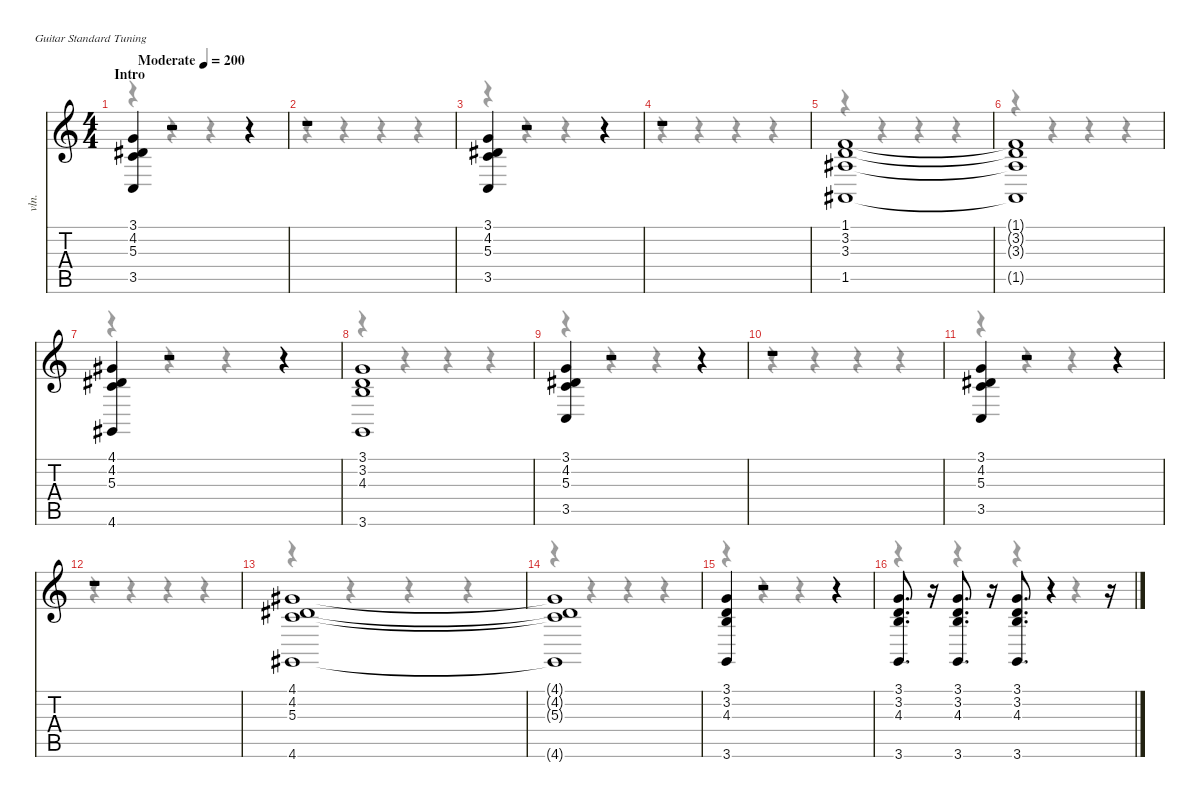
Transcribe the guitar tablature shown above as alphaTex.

\defaultSystemsLayout 4
\hideDynamics
\bracketExtendMode nobrackets
\otherSystemsTrackNameOrientation horizontal
\track ("Vadim Pruzhanov (Ensemble)" "vln.") {instrument stringensemble1}
\staff {score tabs}
\tuning (E4 B3 G3 D3 A2 E2)
\voice
\ts (4 4)
\beaming (8 2 2 2 2)
\section ("" "Intro")
\tempo (200 "Moderate")
\clef g2
\ks c
(3.1 4.2{acc #} 5.3 3.5).4{dy f instrument stringensemble1 beam Up} r.2{beam Up} r.4{beam Up} |
r.1{beam Up} |
(3.1 4.2{acc #} 5.3 3.5).4{beam Up} r.2{beam Up} r.4{beam Up} |
r.1{beam Up} |
(1.1 3.2 3.3{acc #} 1.5{acc #}).1{beam Up} |
(1.1{t} 3.2{t} 3.3{t acc #} 1.5{t acc #}).1{beam Up} |
(4.1{acc #} 4.2{acc #} 5.3 4.6{acc #}).4{beam Up} r.2{beam Up} r.4{beam Up} |
(3.1 3.2 4.3 3.6).1{beam Up} |
(3.1 4.2{acc #} 5.3 3.5).4{beam Up} r.2{beam Up} r.4{beam Up} |
r.1{beam Up} |
(3.1 4.2{acc #} 5.3 3.5).4{beam Up} r.2{beam Up} r.4{beam Up} |
r.1{beam Up} |
(4.1{acc #} 4.2{acc #} 5.3 4.6{acc #}).1{beam Up} |
(4.1{t acc #} 4.2{t acc #} 5.3{t} 4.6{t acc #}).1{beam Up} |
(3.1 3.2 4.3 3.6).4{beam Up} r.2{beam Up} r.4{beam Up} |
(3.1 3.2 4.3 3.6).8{d beam Up} r.16{beam Up} (3.1 3.2 4.3 3.6).8{d beam Up} r.16{beam Up} (3.1 3.2 4.3 3.6).8{d beam Up} r.4{beam Up} r.16{beam Up}
\voice
\clef g2
\ottava regular
\simile none
\ks c
r.4{dy mf beam Down} r.4{beam Down} r.4{beam Down} r.4{beam Down} |
r.4{beam Down} r.4{beam Down} r.4{beam Down} r.4{beam Down} |
r.4{beam Down} r.4{beam Down} r.4{beam Down} r.4{beam Down} |
r.4{beam Down} r.4{beam Down} r.4{beam Down} r.4{beam Down} |
r.4{beam Down} r.4{beam Down} r.4{beam Down} r.4{beam Down} |
r.4{beam Down} r.4{beam Down} r.4{beam Down} r.4{beam Down} |
r.4{beam Down} r.4{beam Down} r.4{beam Down} r.4{beam Down} |
r.4{beam Down} r.4{beam Down} r.4{beam Down} r.4{beam Down} |
r.4{beam Down} r.4{beam Down} r.4{beam Down} r.4{beam Down} |
r.4{beam Down} r.4{beam Down} r.4{beam Down} r.4{beam Down} |
r.4{beam Down} r.4{beam Down} r.4{beam Down} r.4{beam Down} |
r.4{beam Down} r.4{beam Down} r.4{beam Down} r.4{beam Down} |
r.4{beam Down} r.4{beam Down} r.4{beam Down} r.4{beam Down} |
r.4{beam Down} r.4{beam Down} r.4{beam Down} r.4{beam Down} |
r.4{beam Down} r.4{beam Down} r.4{beam Down} r.4{beam Down} |
r.4{beam Down} r.4{beam Down} r.4{beam Down} r.4{beam Down}
